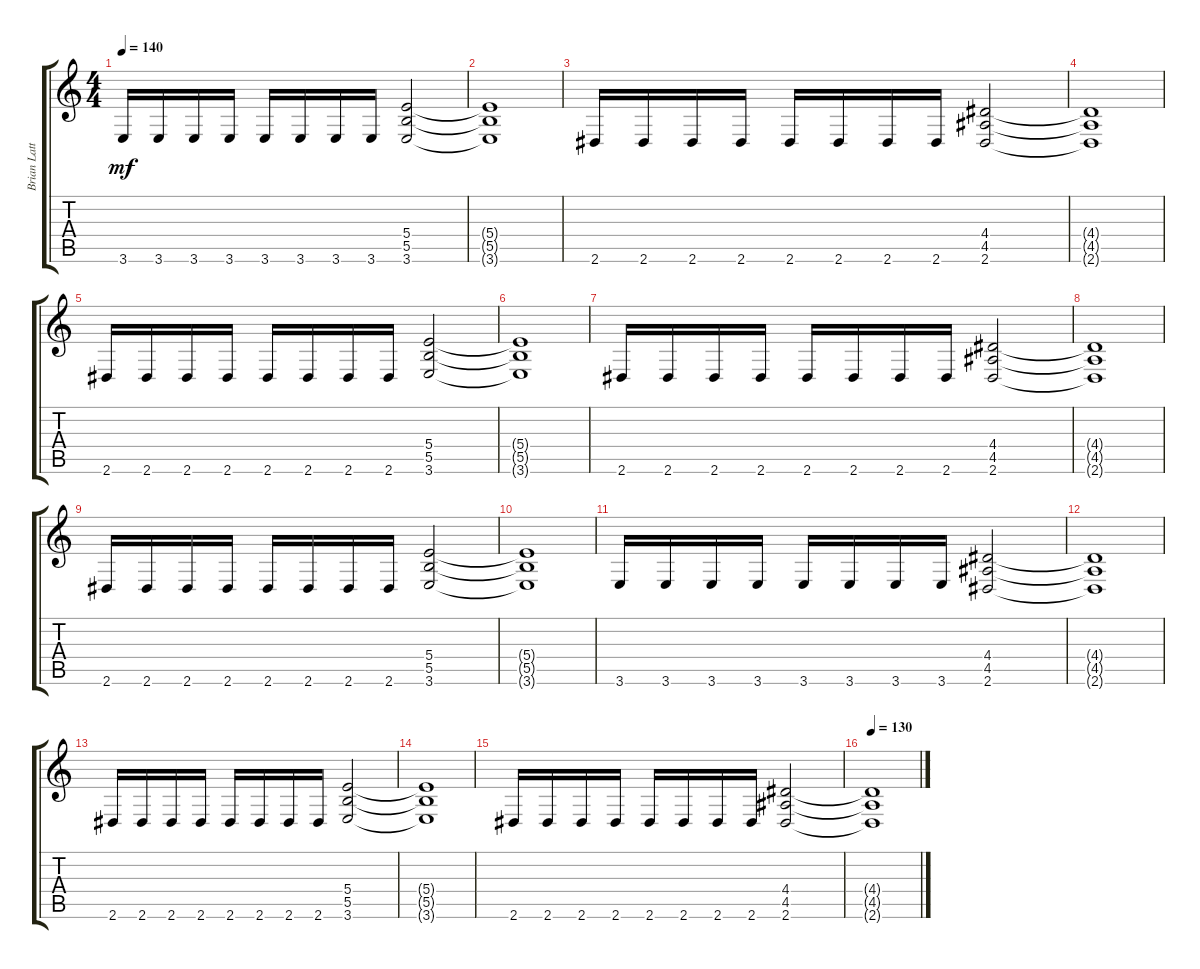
\track ("Brian Latta" "Brian Latt") {instrument distortionguitar}
\staff {score tabs}
\tuning (Db4 Ab3 E3 B2 Gb2 Db2) {hide}
\ts (4 4)
\tempo 140
\clef g2
\ks c
3.6.16{dy mf} 3.6.16 3.6.16 3.6.16 3.6.16 3.6.16 3.6.16 3.6.16 (5.4 5.5 3.6).2 |
(5.4{t} 5.5{t} 3.6{t}).1 |
2.6.16 2.6.16 2.6.16 2.6.16 2.6.16 2.6.16 2.6.16 2.6.16 (4.4 4.5 2.6).2 |
(4.4{t} 4.5{t} 2.6{t}).1 |
2.6.16 2.6.16 2.6.16 2.6.16 2.6.16 2.6.16 2.6.16 2.6.16 (5.4 5.5 3.6).2 |
(5.4{t} 5.5{t} 3.6{t}).1 |
2.6.16 2.6.16 2.6.16 2.6.16 2.6.16 2.6.16 2.6.16 2.6.16 (4.4 4.5 2.6).2 |
(4.4{t} 4.5{t} 2.6{t}).1 |
2.6.16 2.6.16 2.6.16 2.6.16 2.6.16 2.6.16 2.6.16 2.6.16 (5.4 5.5 3.6).2 |
(5.4{t} 5.5{t} 3.6{t}).1 |
3.6.16 3.6.16 3.6.16 3.6.16 3.6.16 3.6.16 3.6.16 3.6.16 (4.4 4.5 2.6).2 |
(4.4{t} 4.5{t} 2.6{t}).1 |
2.6.16 2.6.16 2.6.16 2.6.16 2.6.16 2.6.16 2.6.16 2.6.16 (5.4 5.5 3.6).2 |
(5.4{t} 5.5{t} 3.6{t}).1 |
2.6.16 2.6.16 2.6.16 2.6.16 2.6.16 2.6.16 2.6.16 2.6.16 (4.4 4.5 2.6).2 |
\tempo 130
(4.4{t} 4.5{t} 2.6{t}).1
